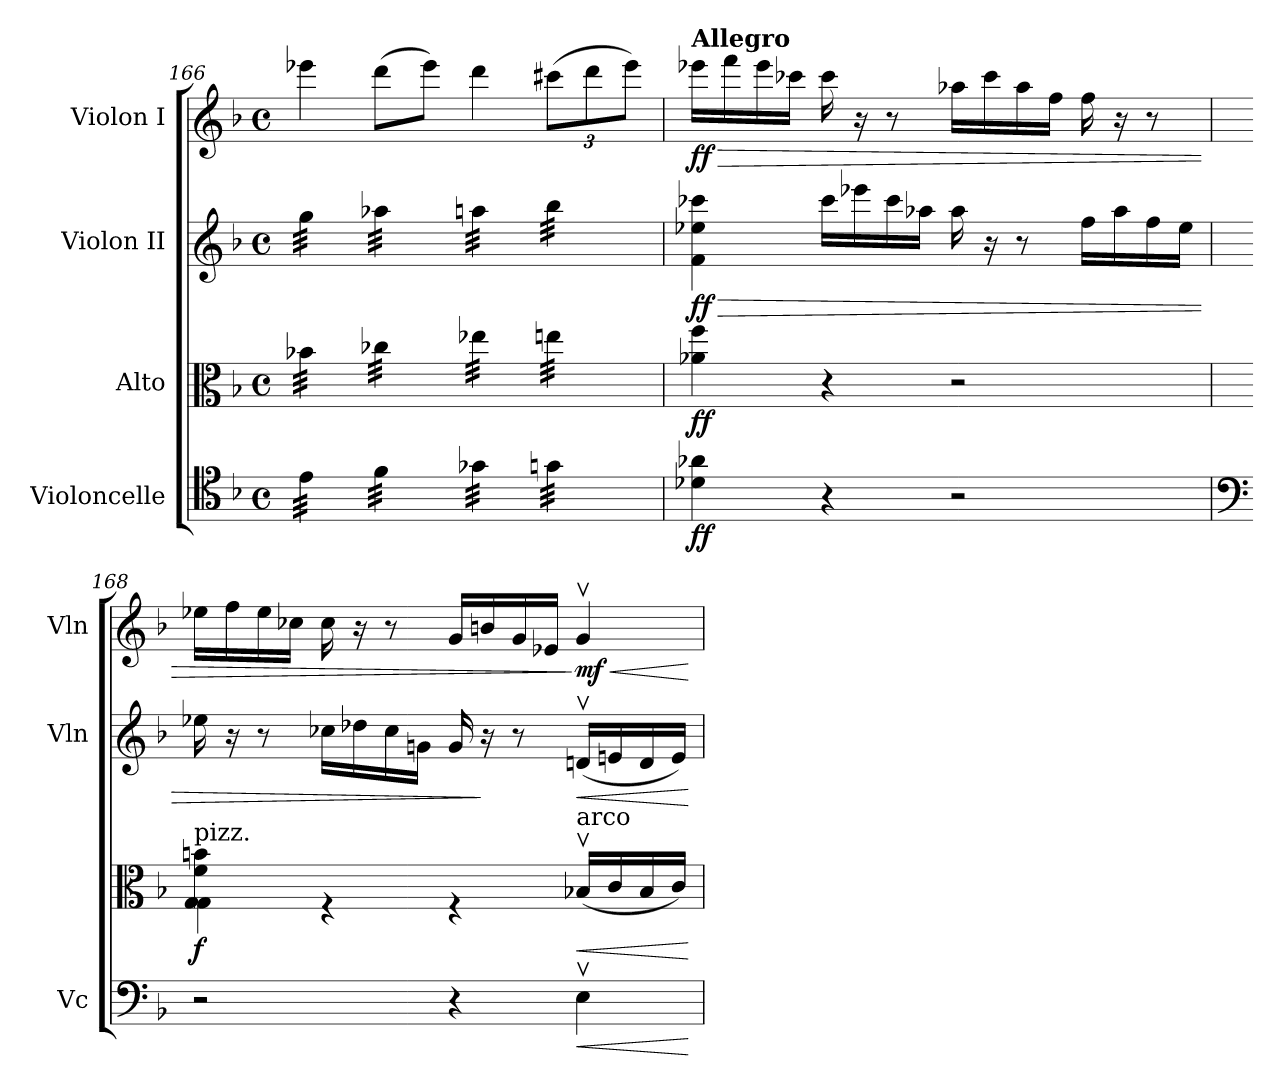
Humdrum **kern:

**kern	**dynam	**kern	**dynam	**kern	**dynam	**kern	**dynam
*part4	*part4	*part3	*part3	*part2	*part2	*part1	*part1
*staff4	*staff4	*staff3	*staff3	*staff2	*staff2	*staff1	*staff1
*I"Violoncelle	*	*I"Alto	*	*I"Violon II	*	*I"Violon I	*
*I'Vc	*	*	*	*I'Vln	*	*I'Vln	*
*clefC4	*	*clefC3	*	*clefG2	*	*clefG2	*
*k[b-]	*	*k[b-]	*	*k[b-]	*	*k[b-]	*
*M4/4	*	*M4/4	*	*M4/4	*	*M4/4	*
*met(c)	*	*met(c)	*	*met(c)	*	*met(c)	*
=166	=166	=166	=166	=166	=166	=166	=166
*tremolo	*	*	*	*	*	*	*
*	*	*tremolo	*	*	*	*	*
*	*	*	*	*tremolo	*	*	*
32e\LLL	.	32b-X\LLL	.	32gg\LLL	.	4eee-X\	.
32e\	.	32b-X\	.	32gg\	.	.	.
32e\	.	32b-X\	.	32gg\	.	.	.
32e\	.	32b-X\	.	32gg\	.	.	.
32e\	.	32b-X\	.	32gg\	.	.	.
32e\	.	32b-X\	.	32gg\	.	.	.
32e\	.	32b-X\	.	32gg\	.	.	.
32e\JJJ	.	32b-X\JJJ	.	32gg\JJJ	.	.	.
32f\LLL	.	32cc-X\LLL	.	32aa-X\LLL	.	(>8ddd\L	.
32f\	.	32cc-X\	.	32aa-X\	.	.	.
32f\	.	32cc-X\	.	32aa-X\	.	.	.
32f\	.	32cc-X\	.	32aa-X\	.	.	.
32f\	.	32cc-X\	.	32aa-X\	.	8eee-\J)	.
32f\	.	32cc-X\	.	32aa-X\	.	.	.
32f\	.	32cc-X\	.	32aa-X\	.	.	.
32f\JJJ	.	32cc-X\JJJ	.	32aa-X\JJJ	.	.	.
32g-X\LLL	.	32ee-X\LLL	.	32aan\LLL	.	4ddd\	.
32g-X\	.	32ee-X\	.	32aan\	.	.	.
32g-X\	.	32ee-X\	.	32aan\	.	.	.
32g-X\	.	32ee-X\	.	32aan\	.	.	.
32g-X\	.	32ee-X\	.	32aan\	.	.	.
32g-X\	.	32ee-X\	.	32aan\	.	.	.
32g-X\	.	32ee-X\	.	32aan\	.	.	.
32g-X\JJJ	.	32ee-X\JJJ	.	32aan\JJJ	.	.	.
*	*	*	*	*	*	*Xbrackettup	*
32gn\LLL	.	32een\LLL	.	32bb-\LLL	.	(>12ccc#X\L	.
32gn\	.	32een\	.	32bb-\	.	.	.
32gn\	.	32een\	.	32bb-\	.	.	.
.	.	.	.	.	.	12ddd\	.
32gn\	.	32een\	.	32bb-\	.	.	.
32gn\	.	32een\	.	32bb-\	.	.	.
32gn\	.	32een\	.	32bb-\	.	.	.
.	.	.	.	.	.	12eee-\J)	.
32gn\	.	32een\	.	32bb-\	.	.	.
32gn\JJJ	.	32een\JJJ	.	32bb-\JJJ	.	.	.
*	*	*	*	*Xtremolo	*	*	*
*	*	*Xtremolo	*	*	*	*	*
*Xtremolo	*	*	*	*	*	*	*
=167	=167	=167	=167	=167	=167	=167	=167
!	!	!	!	!	!	!LO:TX:B:t=Allegro	!
!	!LO:DY:b	!	!LO:DY:b	!	!LO:HP:b	!	!LO:HP:b
!	!	!	!	!	!LO:DY:n=1:b	!	!LO:DY:n=1:b
4d-X\ 4a-X\	ff	4a-X\ 4ff\	ff	4f\ 4ee-X\ 4ccc-X\	> ff	16eee-X\LL	> ff
.	.	.	.	.	.	16fff\	.
.	.	.	.	.	.	16eee-\	.
.	.	.	.	.	.	16ccc-X\JJ	.
4r	.	4r	.	16ccc-\LL	.	16ccc-\	.
.	.	.	.	16eee-X\	.	16r	.
.	.	.	.	16ccc-\	.	8r	.
.	.	.	.	16aa-X\JJ	.	.	.
2r	.	2r	.	16aa-\	.	16aa-X\LL	.
.	.	.	.	16r	.	16ccc-\	.
.	.	.	.	8r	.	16aa-\	.
.	.	.	.	.	.	16ff\JJ	.
.	.	.	.	16ff\LL	.	16ff\	.
.	.	.	.	16aa-\	.	16r	.
.	.	.	.	16ff\	.	8r	.
.	.	.	.	16ee-\JJ	.	.	.
!!LO:LB:g=z
=168	=168	=168	=168	=168	=168	=168	=168
*clefF4	*	*	*	*	*	*	*
*	*	*^	*	*	*	*	*
!	!	!LO:TX:a:t=pizz.	!	!	!	!	!	!
!	!	!	!	!LO:DY:b	!	!	!	!
2r	.	4f\ 4bn\	4G\ 4G\	f	16ee-X\	.	16ee-X\LL	.
.	.	.	.	.	16r	.	16ff\	.
.	.	.	.	.	8r	.	16ee-\	.
.	.	.	.	.	.	.	16cc-X\JJ	.
.	.	4rF	2.ryy	.	16cc-X\LL	.	16cc-\	.
.	.	.	.	.	16dd-X\	.	16r	.
.	.	.	.	.	16cc-\	.	8r	.
.	.	.	.	.	16gn\JJ	.	.	.
4r	.	4rF	.	.	16g/	.	16g/LL	.
.	.	.	.	.	16r	]	16bn/	.
.	.	.	.	.	8r	.	16g/	.
.	.	.	.	.	.	.	16e-X/JJ	.
!	!	!LO:TX:a:t=arco	!	!	!	!	!	!
!	!LO:HP:b	!	!	!LO:HP:b	!	!LO:HP:b	!	!LO:HP:n=1:b
!	!	!	!	!	!	!	!	!LO:DY:n=1:b
4Ev\	<	(<16B-Xv/LL	.	<	(<16dnv/LL	<	4gv/	] < mf
.	.	16c/	.	.	16en/	.	.	.
.	.	16B-/	.	.	16d/	.	.	.
.	.	16c/JJ)	.	.	16e/JJ)	.	.	.
*	*	*v	*v	*	*	*	*	*
.	[	.	[	.	[	.	[
=	=	=	=	=	=	=	=
*-	*-	*-	*-	*-	*-	*-	*-
